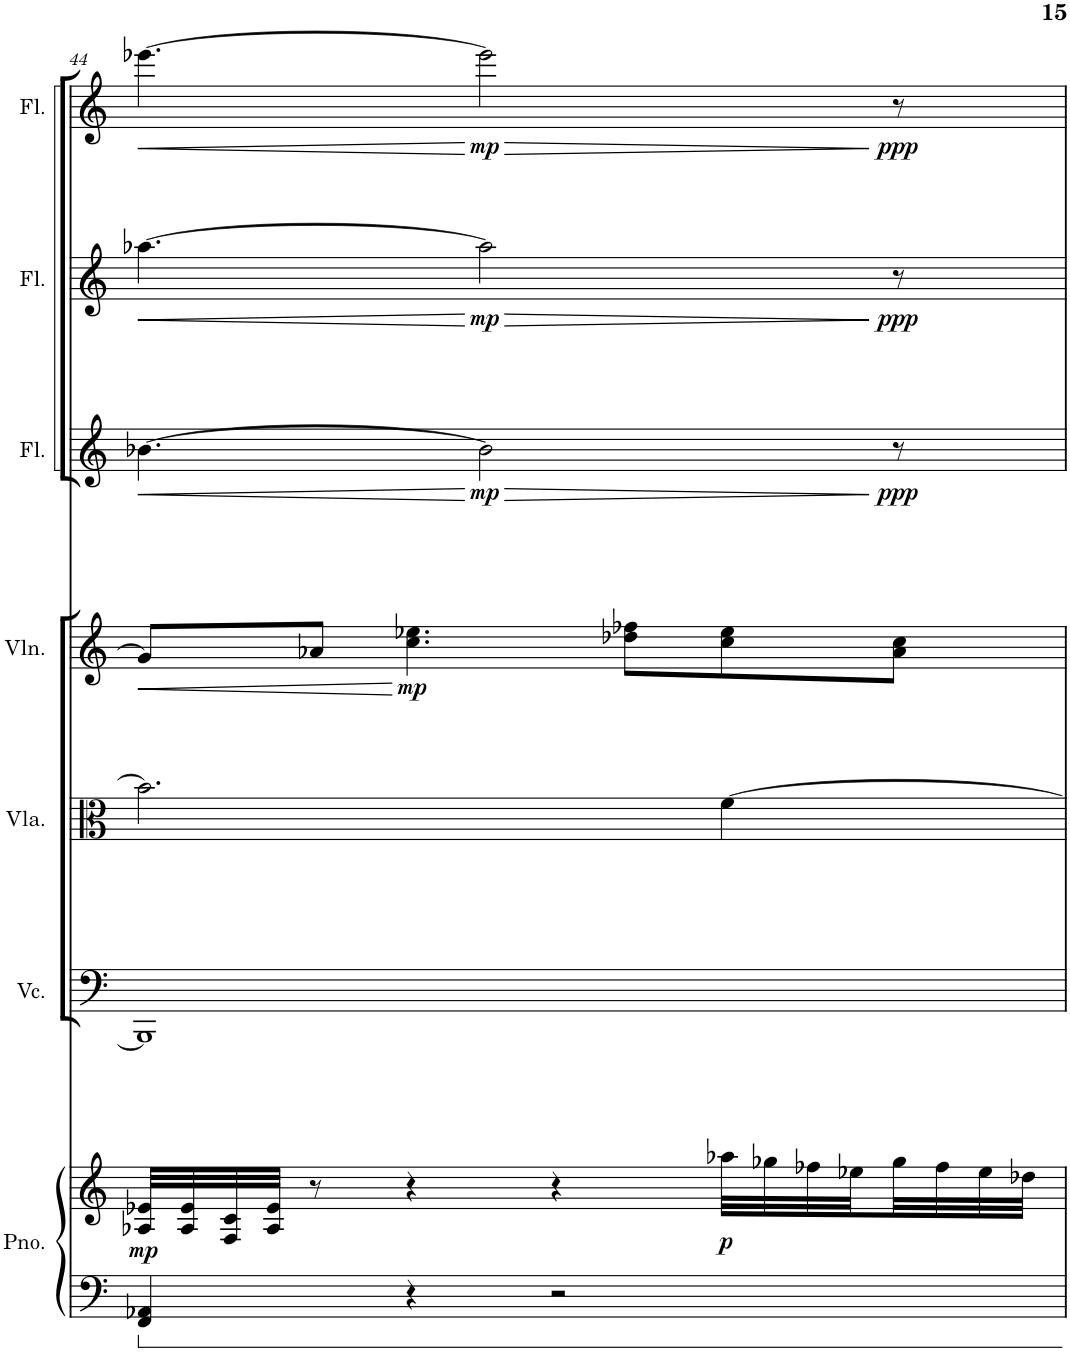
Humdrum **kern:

**kern	**kern	**dynam	**kern	**kern	**kern	**dynam	**kern	**dynam	**kern	**dynam	**kern	**dynam
*part7	*part7	*part7	*part6	*part5	*part4	*part4	*part3	*part3	*part2	*part2	*part1	*part1
*staff8	*staff7	*staff7/8	*staff6	*staff5	*staff4	*staff4	*staff3	*staff3	*staff2	*staff2	*staff1	*staff1
*I"Piano	*	*	*I"Violoncello	*I"Viola	*I"Violin	*	*I"Flute	*	*I"Flute	*	*I"Flute	*
*I'Pno.	*	*	*I'Vc.	*I'Vla.	*I'Vln.	*	*I'Fl.	*	*I'Fl.	*	*I'Fl.	*
!!LO:PB:g=z
*clefF4	*clefG2	*	*clefF4	*clefC3	*clefG2	*	*clefG2	*	*clefG2	*	*clefG2	*
*k[]	*k[]	*	*k[]	*k[]	*k[]	*	*k[]	*	*k[]	*	*k[]	*
*M4/4	*M4/4	*	*M4/4	*M4/4	*M4/4	*	*M4/4	*	*M4/4	*	*M4/4	*
=44	=44	=44	=44	=44	=44	=44	=44	=44	=44	=44	=44	=44
!	!	!LO:DY:b	!	!	!	!	!	!LO:HP:b	!	!LO:HP:b	!	!LO:HP:b
4FF/ 4AA-X/	32A-X/ 32e-X/LLL	mp	1BBB-]	2.b-\]	8g/L]	.	[4.b-X\	<	[4.aa-X\	<	[4.eee-X\	<
.	32A-/ 32e-/	.	.	.	.	.	.	.	.	.	.	.
.	32F/ 32c/	.	.	.	.	.	.	.	.	.	.	.
.	32A-/ 32e-/JJJ	.	.	.	.	.	.	.	.	.	.	.
.	8r	.	.	.	8a-X/J	.	.	.	.	.	.	.
!	!	!	!	!	!	!LO:DY:b	!	!	!	!	!	!
4r	4r	.	.	.	4.cc\ 4.ee-X\	mp	.	.	.	.	.	.
!	!	!	!	!	!	!	!	!LO:DY:b	!	!LO:DY:b	!	!LO:DY:b
.	.	.	.	.	.	.	2b-\]	mp	2aa-\]	mp	2eee-\]	mp
2r	4r	.	.	.	.	.	.	.	.	.	.	.
.	.	.	.	.	8dd-X\ 8ff-X\L	.	.	.	.	.	.	.
!	!	!LO:DY:b	!	!	!	!	!	!	!	!	!	!
.	32aa-X\LLL	p	.	[4f\	8cc\ 8ee-\	.	.	.	.	.	.	.
.	32gg-X\	.	.	.	.	.	.	.	.	.	.	.
.	32ff-X\	.	.	.	.	.	.	.	.	.	.	.
.	32ee-X\	.	.	.	.	.	.	.	.	.	.	.
!	!	!	!	!	!	!	!	!LO:DY:n=1:b	!	!LO:DY:n=1:b	!	!LO:DY:n=1:b
.	32gg-\	.	.	.	8a-\ 8cc\J	.	8r	[ ppp	8r	[ ppp	8r	[ ppp
.	32ff-\	.	.	.	.	.	.	.	.	.	.	.
.	32ee-\	.	.	.	.	.	.	.	.	.	.	.
.	32dd-X\JJJ	.	.	.	.	.	.	.	.	.	.	.
=	=	=	=	=	=	=	=	=	=	=	=	=
*-	*-	*-	*-	*-	*-	*-	*-	*-	*-	*-	*-	*-
